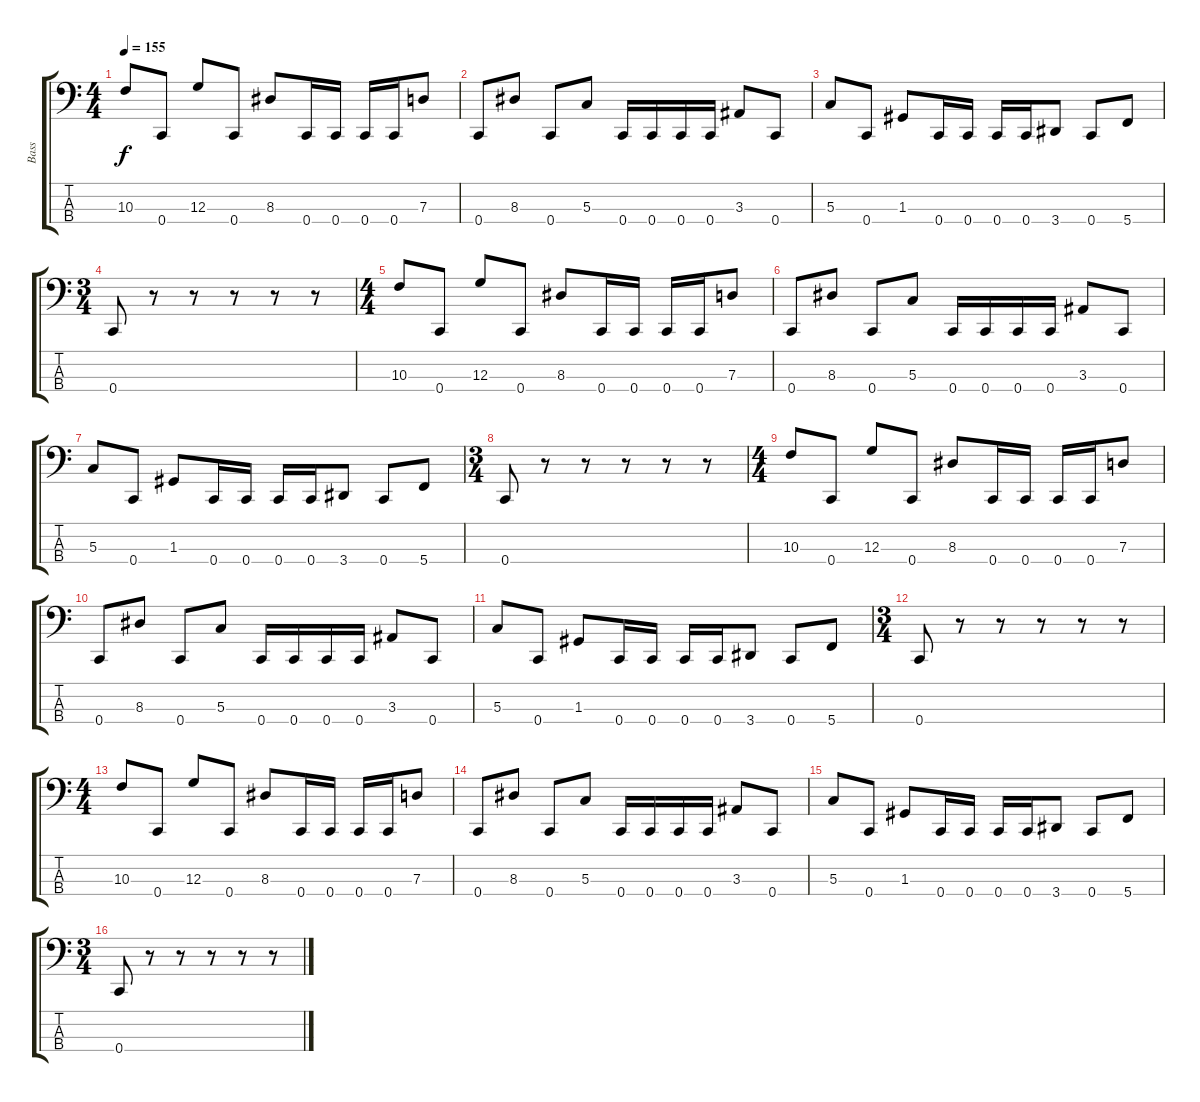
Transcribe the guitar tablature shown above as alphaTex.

\track ("Bass" "Bass") {instrument electricbasspick}
\staff {score tabs}
\tuning (F2 C2 G1 C1) {hide}
\ts (4 4)
\tempo 155
\clef f4
\ks c
10.3.8{dy f} 0.4.8 12.3.8 0.4.8 8.3.8 0.4.16 0.4.16 0.4.16 0.4.16 7.3.8 |
0.4.8 8.3.8 0.4.8 5.3.8 0.4.16 0.4.16 0.4.16 0.4.16 3.3.8 0.4.8 |
5.3.8 0.4.8 1.3.8 0.4.16 0.4.16 0.4.16 0.4.16 3.4.8 0.4.8 5.4.8 |
\ts (3 4)
0.4.8 r.8 r.8 r.8 r.8 r.8 |
\ts (4 4)
10.3.8 0.4.8 12.3.8 0.4.8 8.3.8 0.4.16 0.4.16 0.4.16 0.4.16 7.3.8 |
0.4.8 8.3.8 0.4.8 5.3.8 0.4.16 0.4.16 0.4.16 0.4.16 3.3.8 0.4.8 |
5.3.8 0.4.8 1.3.8 0.4.16 0.4.16 0.4.16 0.4.16 3.4.8 0.4.8 5.4.8 |
\ts (3 4)
0.4.8 r.8 r.8 r.8 r.8 r.8 |
\ts (4 4)
10.3.8 0.4.8 12.3.8 0.4.8 8.3.8 0.4.16 0.4.16 0.4.16 0.4.16 7.3.8 |
0.4.8 8.3.8 0.4.8 5.3.8 0.4.16 0.4.16 0.4.16 0.4.16 3.3.8 0.4.8 |
5.3.8 0.4.8 1.3.8 0.4.16 0.4.16 0.4.16 0.4.16 3.4.8 0.4.8 5.4.8 |
\ts (3 4)
0.4.8 r.8 r.8 r.8 r.8 r.8 |
\ts (4 4)
10.3.8 0.4.8 12.3.8 0.4.8 8.3.8 0.4.16 0.4.16 0.4.16 0.4.16 7.3.8 |
0.4.8 8.3.8 0.4.8 5.3.8 0.4.16 0.4.16 0.4.16 0.4.16 3.3.8 0.4.8 |
5.3.8 0.4.8 1.3.8 0.4.16 0.4.16 0.4.16 0.4.16 3.4.8 0.4.8 5.4.8 |
\ts (3 4)
0.4.8 r.8 r.8 r.8 r.8 r.8
